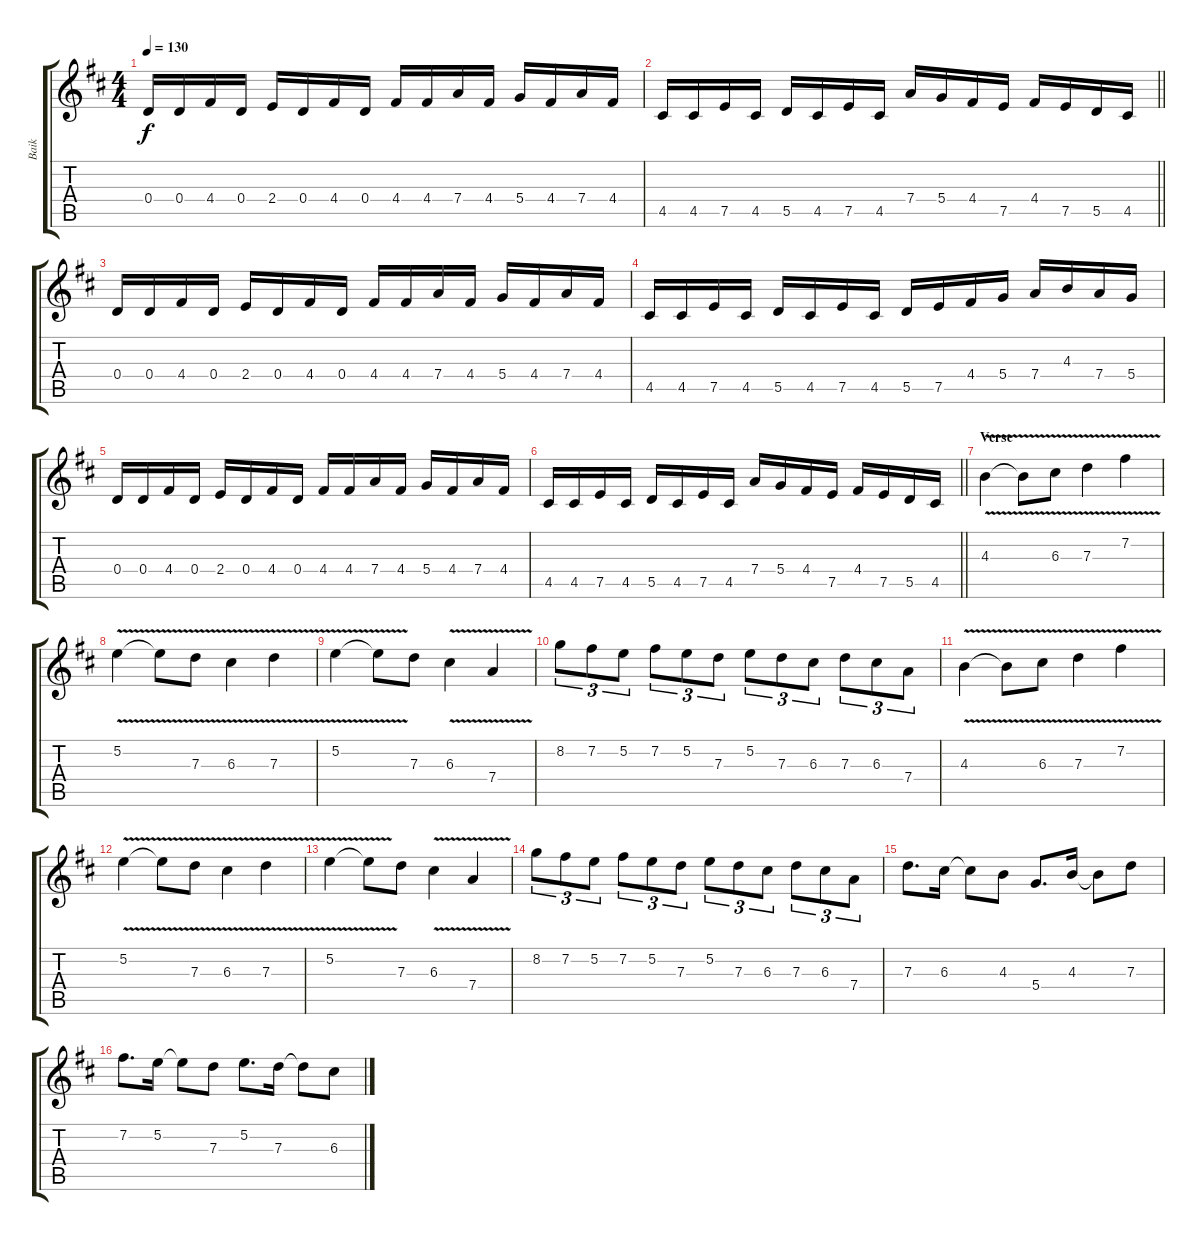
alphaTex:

\track ("Baik" "Baik") {instrument distortionguitar}
\staff {score tabs}
\tuning (E4 B3 G3 D3 A2 E2) {hide}
\ts (4 4)
\tempo 130
\clef g2
\ks bminor
0.4.16{dy f} 0.4.16 4.4.16 0.4.16 2.4.16 0.4.16 4.4.16 0.4.16 4.4.16 4.4.16 7.4.16 4.4.16 5.4.16 4.4.16 7.4.16 4.4.16 |
\barLineRight lightlight
4.5.16 4.5.16 7.5.16 4.5.16 5.5.16 4.5.16 7.5.16 4.5.16 7.4.16 5.4.16 4.4.16 7.5.16 4.4.16 7.5.16 5.5.16 4.5.16 |
0.4.16 0.4.16 4.4.16 0.4.16 2.4.16 0.4.16 4.4.16 0.4.16 4.4.16 4.4.16 7.4.16 4.4.16 5.4.16 4.4.16 7.4.16 4.4.16 |
4.5.16 4.5.16 7.5.16 4.5.16 5.5.16 4.5.16 7.5.16 4.5.16 5.5.16 7.5.16 4.4.16 5.4.16 7.4.16 4.3.16 7.4.16 5.4.16 |
0.4.16 0.4.16 4.4.16 0.4.16 2.4.16 0.4.16 4.4.16 0.4.16 4.4.16 4.4.16 7.4.16 4.4.16 5.4.16 4.4.16 7.4.16 4.4.16 |
\barLineRight lightlight
4.5.16 4.5.16 7.5.16 4.5.16 5.5.16 4.5.16 7.5.16 4.5.16 7.4.16 5.4.16 4.4.16 7.5.16 4.4.16 7.5.16 5.5.16 4.5.16 |
\section ("" "Verse")
4.3{v}.4 4.3{t}.8 6.3{v}.8 7.3{v}.4 7.2{v}.4 |
5.2{v}.4 5.2{t}.8 7.3{v}.8 6.3{v}.4 7.3{v}.4 |
5.2{v}.4 5.2{t}.8 7.3.8 6.3{v}.4 7.4{v}.4 |
8.2.8{tu (3 2)} 7.2.8{tu (3 2)} 5.2.8{tu (3 2)} 7.2.8{tu (3 2)} 5.2.8{tu (3 2)} 7.3.8{tu (3 2)} 5.2.8{tu (3 2)} 7.3.8{tu (3 2)} 6.3.8{tu (3 2)} 7.3.8{tu (3 2)} 6.3.8{tu (3 2)} 7.4.8{tu (3 2)} |
4.3{v}.4 4.3{t}.8 6.3{v}.8 7.3{v}.4 7.2{v}.4 |
5.2{v}.4 5.2{t}.8 7.3{v}.8 6.3{v}.4 7.3{v}.4 |
5.2{v}.4 5.2{t}.8 7.3.8 6.3{v}.4 7.4{v}.4 |
8.2.8{tu (3 2)} 7.2.8{tu (3 2)} 5.2.8{tu (3 2)} 7.2.8{tu (3 2)} 5.2.8{tu (3 2)} 7.3.8{tu (3 2)} 5.2.8{tu (3 2)} 7.3.8{tu (3 2)} 6.3.8{tu (3 2)} 7.3.8{tu (3 2)} 6.3.8{tu (3 2)} 7.4.8{tu (3 2)} |
7.3.8{d} 6.3.16 6.3{t}.8 4.3.8 5.4.8{d} 4.3.16 4.3{t}.8 7.3.8 |
7.2.8{d} 5.2.16 5.2{t}.8 7.3.8 5.2.8{d} 7.3.16 7.3{t}.8 6.3.8
